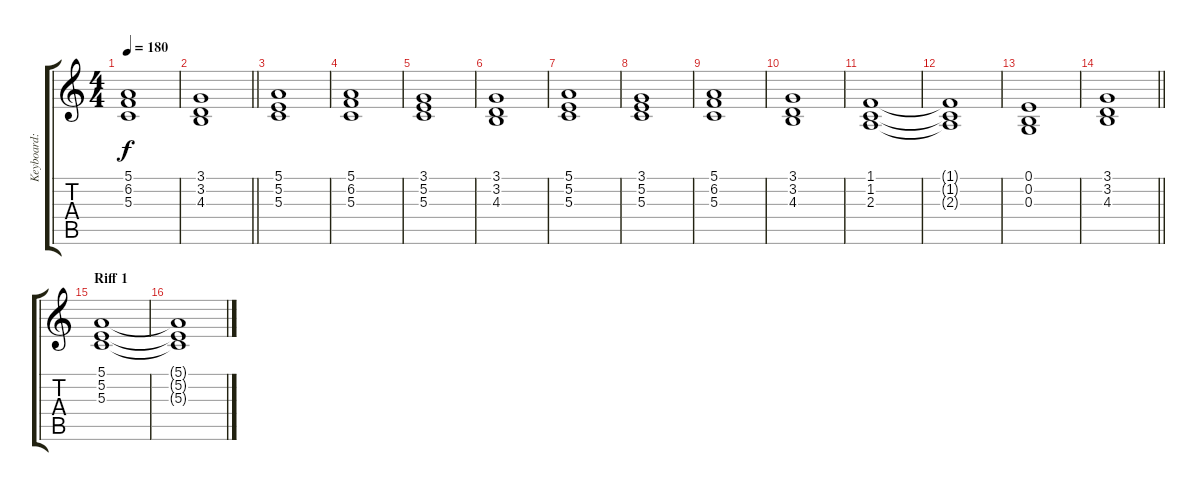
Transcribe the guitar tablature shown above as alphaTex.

\track ("Keyboard: Juha Mäenpää" "Keyboard: ") {instrument stringensemble1}
\staff {score tabs}
\tuning (E4 B3 G3 D3 A2 E2) {hide}
\ts (4 4)
\tempo 180
\clef g2
\ks aminor
(5.1 6.2 5.3).1{dy f} |
\barLineRight lightlight
(3.1 3.2 4.3).1 |
(5.1 5.2 5.3).1 |
(5.1 6.2 5.3).1 |
(3.1 5.2 5.3).1 |
(3.1 3.2 4.3).1 |
(5.1 5.2 5.3).1 |
(3.1 5.2 5.3).1 |
(5.1 6.2 5.3).1 |
(3.1 3.2 4.3).1 |
(1.1 1.2 2.3).1 |
(1.1{t} 1.2{t} 2.3{t}).1 |
(0.1 0.2 0.3).1 |
\barLineRight lightlight
(3.1 3.2 4.3).1 |
\section ("" "Riff 1")
(5.1 5.2 5.3).1 |
(5.1{t} 5.2{t} 5.3{t}).1
